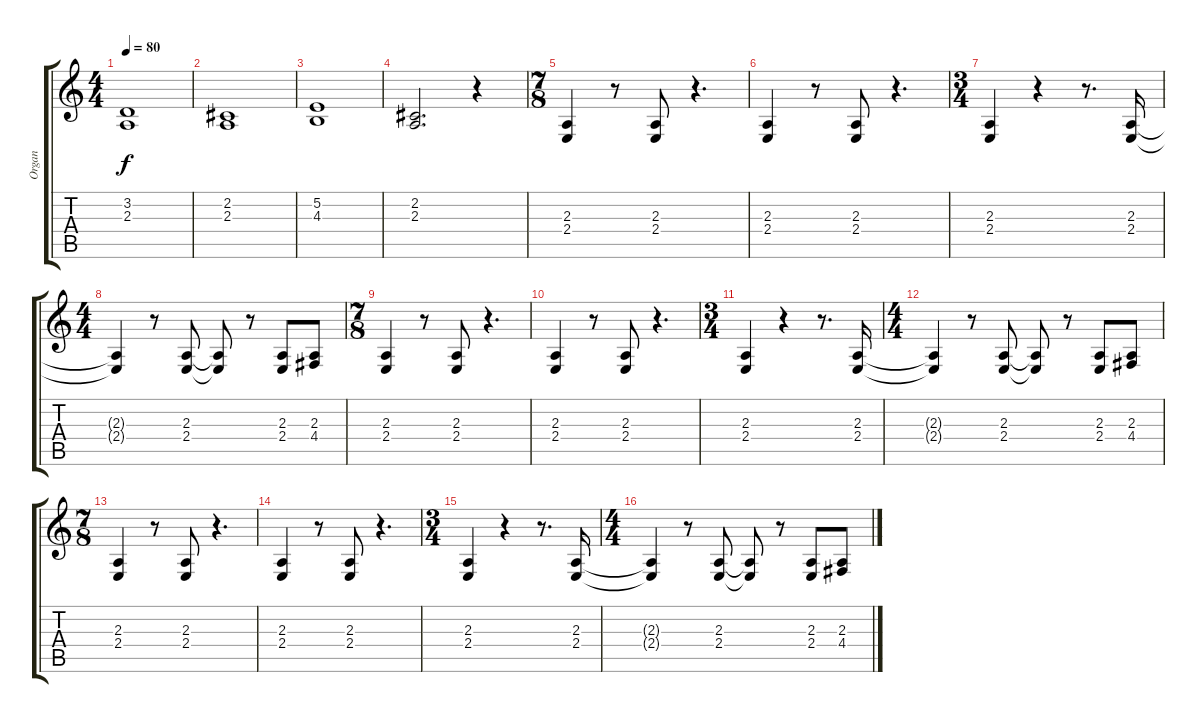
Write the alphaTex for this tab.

\track ("Organ" "Organ") {instrument drawbarorgan}
\staff {score tabs}
\tuning (E4 B3 G3 D3 A2 E2) {hide}
\ts (4 4)
\tempo 80
\clef g2
\ks c
(3.2 2.3).1{dy f} |
(2.2 2.3).1 |
(5.2 4.3).1 |
(2.2 2.3).2{d} r.4 |
\ts (7 8)
(2.3 2.4).4 r.8 (2.3 2.4).8 r.4{d} |
(2.3 2.4).4 r.8 (2.3 2.4).8 r.4{d} |
\ts (3 4)
(2.3 2.4).4 r.4 r.8{d} (2.3 2.4).16 |
\ts (4 4)
(2.3{t} 2.4{t}).4 r.8 (2.3 2.4).8 (2.3{t} 2.4{t}).8 r.8 (2.3 2.4).8 (2.3 4.4).8 |
\ts (7 8)
(2.3 2.4).4 r.8 (2.3 2.4).8 r.4{d} |
(2.3 2.4).4 r.8 (2.3 2.4).8 r.4{d} |
\ts (3 4)
(2.3 2.4).4 r.4 r.8{d} (2.3 2.4).16 |
\ts (4 4)
(2.3{t} 2.4{t}).4 r.8 (2.3 2.4).8 (2.3{t} 2.4{t}).8 r.8 (2.3 2.4).8 (2.3 4.4).8 |
\ts (7 8)
(2.3 2.4).4 r.8 (2.3 2.4).8 r.4{d} |
(2.3 2.4).4 r.8 (2.3 2.4).8 r.4{d} |
\ts (3 4)
(2.3 2.4).4 r.4 r.8{d} (2.3 2.4).16 |
\ts (4 4)
(2.3{t} 2.4{t}).4 r.8 (2.3 2.4).8 (2.3{t} 2.4{t}).8 r.8 (2.3 2.4).8 (2.3 4.4).8
